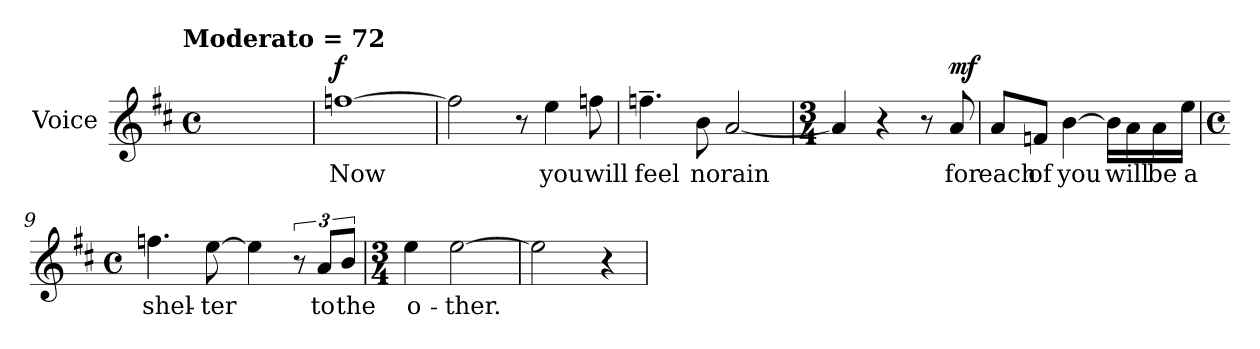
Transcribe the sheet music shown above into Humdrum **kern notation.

**kern	**text	**dynam
*part1	*part1	*part1
*staff1	*staff1	*staff1
*I"Voice	*	*
*I'Vo.	*	*
*clefG2	*	*
*k[f#c#]	*	*
!!LO:TX:omd:t=Moderato   = 72
*M4/4	*	*
*met(c)	*	*
*MM72	*	*
=1	=1	=1
1ryy	.	.
=4	=4	=4
!	!	!LO:DY:a
[1ffn	Now	f
=5	=5	=5
2ff\]	.	.
8r	.	.
4ee\	you	.
8ffn\	will	.
=6	=6	=6
4.ffn~\	feel	.
8b\	no	.
[2a/	rain	.
=7	=7	=7
*M3/4	*	*
4a/]	.	.
4r	.	.
8r	.	.
!	!	!LO:DY:a
8a/	for	mf
!!LO:LB:g=z
=8	=8	=8
8a/L	each	.
8fn/J	of	.
[4b\	you	.
16b\LL]	.	.
16a\	will	.
16a\	be	.
16ee\JJ	a	.
=9	=9	=9
*M4/4	*	*
*met(c)	*	*
4.ffn\	shel-	.
[8ee\	-ter	.
4ee\]	.	.
12r	.	.
12a/L	to	.
12b/J	the	.
=10	=10	=10
*M3/4	*	*
4ee\	o-	.
[2ee\	-ther.	.
=11	=11	=11
2ee\]	.	.
4r	.	.
=	=	=
*-	*-	*-
